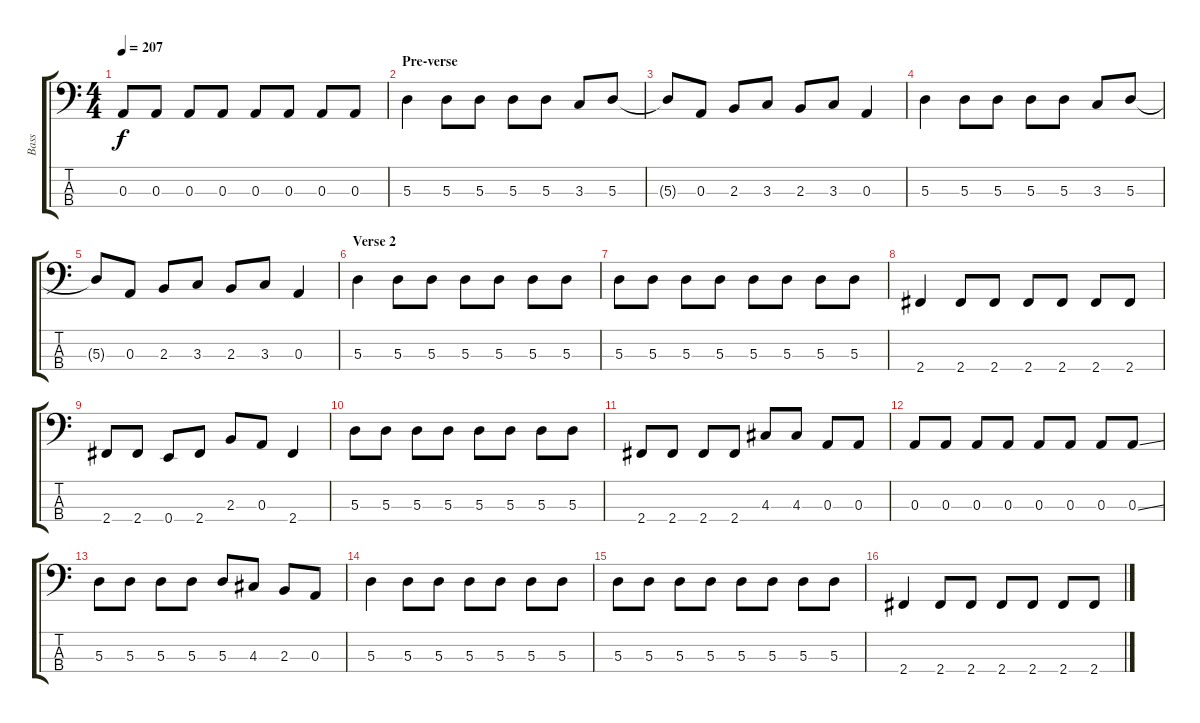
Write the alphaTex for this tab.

\track ("Bass" "Bass") {instrument electricbasspick}
\staff {score tabs}
\tuning (G2 D2 A1 E1) {hide}
\ts (4 4)
\tempo 207
\clef f4
\ks c
0.3{t}.8{dy f} 0.3.8 0.3.8 0.3.8 0.3.8 0.3.8 0.3.8 0.3.8 |
\section ("" "Pre-verse")
5.3.4 5.3.8 5.3.8 5.3.8 5.3.8 3.3.8 5.3.8 |
5.3{t}.8 0.3.8 2.3.8 3.3.8 2.3.8 3.3.8 0.3.4 |
5.3.4 5.3.8 5.3.8 5.3.8 5.3.8 3.3.8 5.3.8 |
5.3{t}.8 0.3.8 2.3.8 3.3.8 2.3.8 3.3.8 0.3.4 |
\section ("" "Verse 2")
5.3.4 5.3.8 5.3.8 5.3.8 5.3.8 5.3.8 5.3.8 |
5.3.8 5.3.8 5.3.8 5.3.8 5.3.8 5.3.8 5.3.8 5.3.8 |
2.4.4 2.4.8 2.4.8 2.4.8 2.4.8 2.4.8 2.4.8 |
2.4.8 2.4.8 0.4.8 2.4.8 2.3.8 0.3.8 2.4.4 |
5.3.8 5.3.8 5.3.8 5.3.8 5.3.8 5.3.8 5.3.8 5.3.8 |
2.4.8 2.4.8 2.4.8 2.4.8 4.3.8 4.3.8 0.3.8 0.3.8 |
0.3.8 0.3.8 0.3.8 0.3.8 0.3.8 0.3.8 0.3.8 0.3{ss}.8 |
5.3.8 5.3.8 5.3.8 5.3.8 5.3.8 4.3.8 2.3.8 0.3.8 |
5.3.4 5.3.8 5.3.8 5.3.8 5.3.8 5.3.8 5.3.8 |
5.3.8 5.3.8 5.3.8 5.3.8 5.3.8 5.3.8 5.3.8 5.3.8 |
2.4.4 2.4.8 2.4.8 2.4.8 2.4.8 2.4.8 2.4.8
